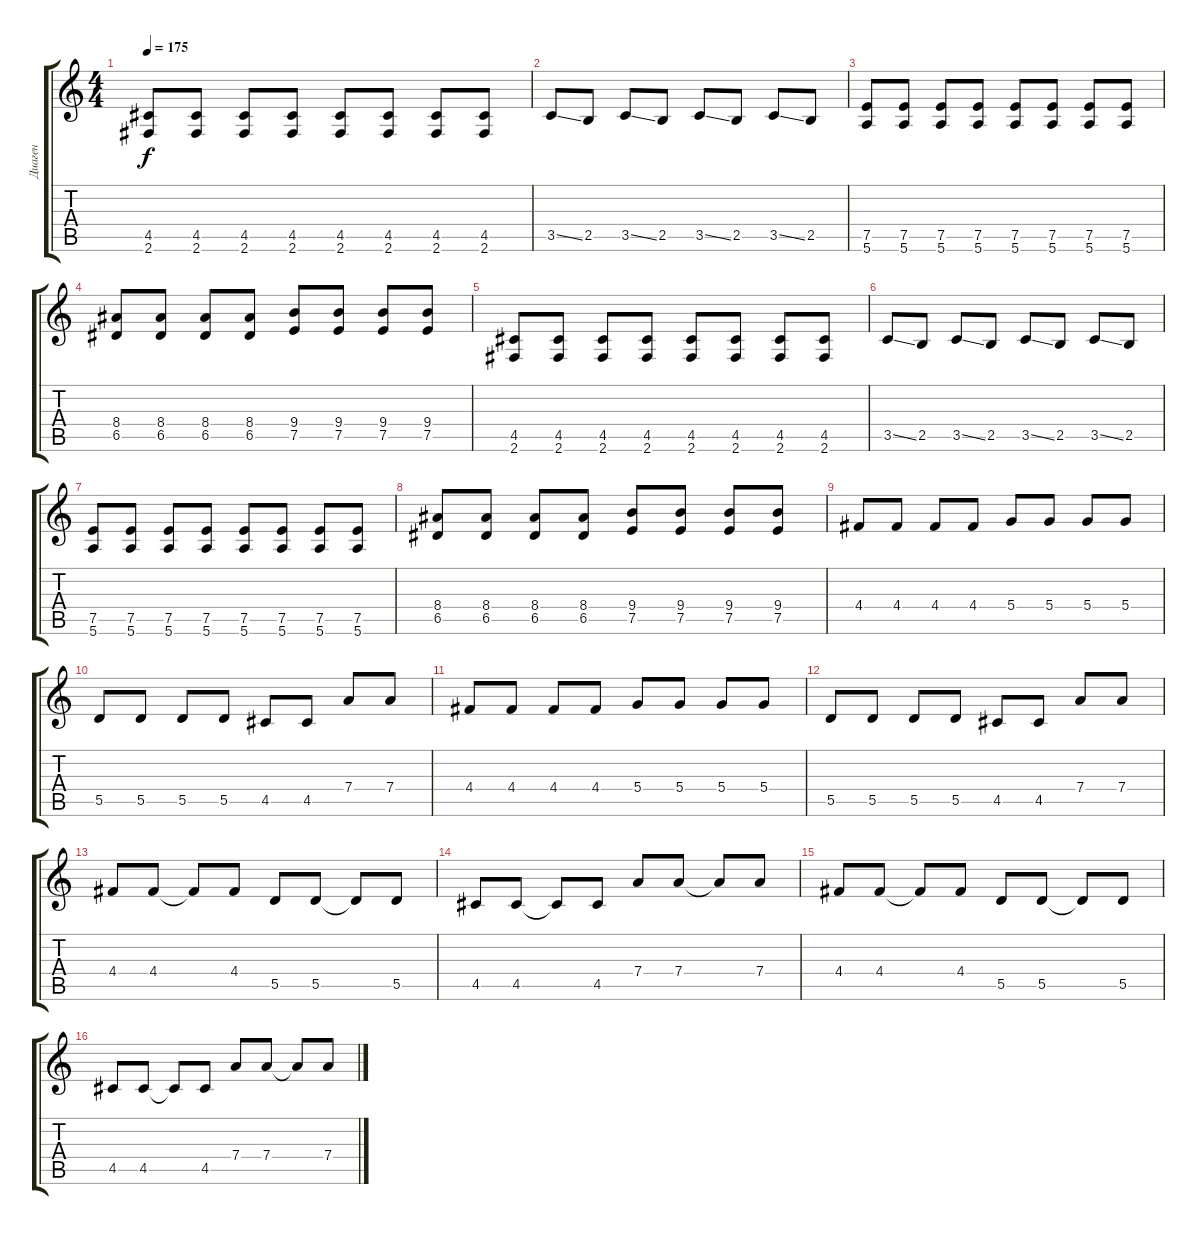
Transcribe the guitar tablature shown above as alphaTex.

\track ("Диаген" "Диаген") {instrument overdrivenguitar}
\staff {score tabs}
\tuning (E4 B3 G3 D3 A2 E2) {hide}
\ts (4 4)
\tempo 175
\clef g2
\ks c
(4.5 2.6).8{dy f} (4.5 2.6).8 (4.5 2.6).8 (4.5 2.6).8 (4.5 2.6).8 (4.5 2.6).8 (4.5 2.6).8 (4.5 2.6).8 |
3.5{ss}.8 2.5.8 3.5{ss}.8 2.5.8 3.5{ss}.8 2.5.8 3.5{ss}.8 2.5.8 |
(7.5 5.6).8 (7.5 5.6).8 (7.5 5.6).8 (7.5 5.6).8 (7.5 5.6).8 (7.5 5.6).8 (7.5 5.6).8 (7.5 5.6).8 |
(8.4 6.5).8 (8.4 6.5).8 (8.4 6.5).8 (8.4 6.5).8 (9.4 7.5).8 (9.4 7.5).8 (9.4 7.5).8 (9.4 7.5).8 |
(4.5 2.6).8 (4.5 2.6).8 (4.5 2.6).8 (4.5 2.6).8 (4.5 2.6).8 (4.5 2.6).8 (4.5 2.6).8 (4.5 2.6).8 |
3.5{ss}.8 2.5.8 3.5{ss}.8 2.5.8 3.5{ss}.8 2.5.8 3.5{ss}.8 2.5.8 |
(7.5 5.6).8 (7.5 5.6).8 (7.5 5.6).8 (7.5 5.6).8 (7.5 5.6).8 (7.5 5.6).8 (7.5 5.6).8 (7.5 5.6).8 |
(8.4 6.5).8 (8.4 6.5).8 (8.4 6.5).8 (8.4 6.5).8 (9.4 7.5).8 (9.4 7.5).8 (9.4 7.5).8 (9.4 7.5).8 |
4.4.8 4.4.8 4.4.8 4.4.8 5.4.8 5.4.8 5.4.8 5.4.8 |
5.5.8 5.5.8 5.5.8 5.5.8 4.5.8 4.5.8 7.4.8 7.4.8 |
4.4.8 4.4.8 4.4.8 4.4.8 5.4.8 5.4.8 5.4.8 5.4.8 |
5.5.8 5.5.8 5.5.8 5.5.8 4.5.8 4.5.8 7.4.8 7.4.8 |
4.4.8 4.4.8 4.4{t}.8 4.4.8 5.5.8 5.5.8 5.5{t}.8 5.5.8 |
4.5.8 4.5.8 4.5{t}.8 4.5.8 7.4.8 7.4.8 7.4{t}.8 7.4.8 |
4.4.8 4.4.8 4.4{t}.8 4.4.8 5.5.8 5.5.8 5.5{t}.8 5.5.8 |
4.5.8 4.5.8 4.5{t}.8 4.5.8 7.4.8 7.4.8 7.4{t}.8 7.4.8
